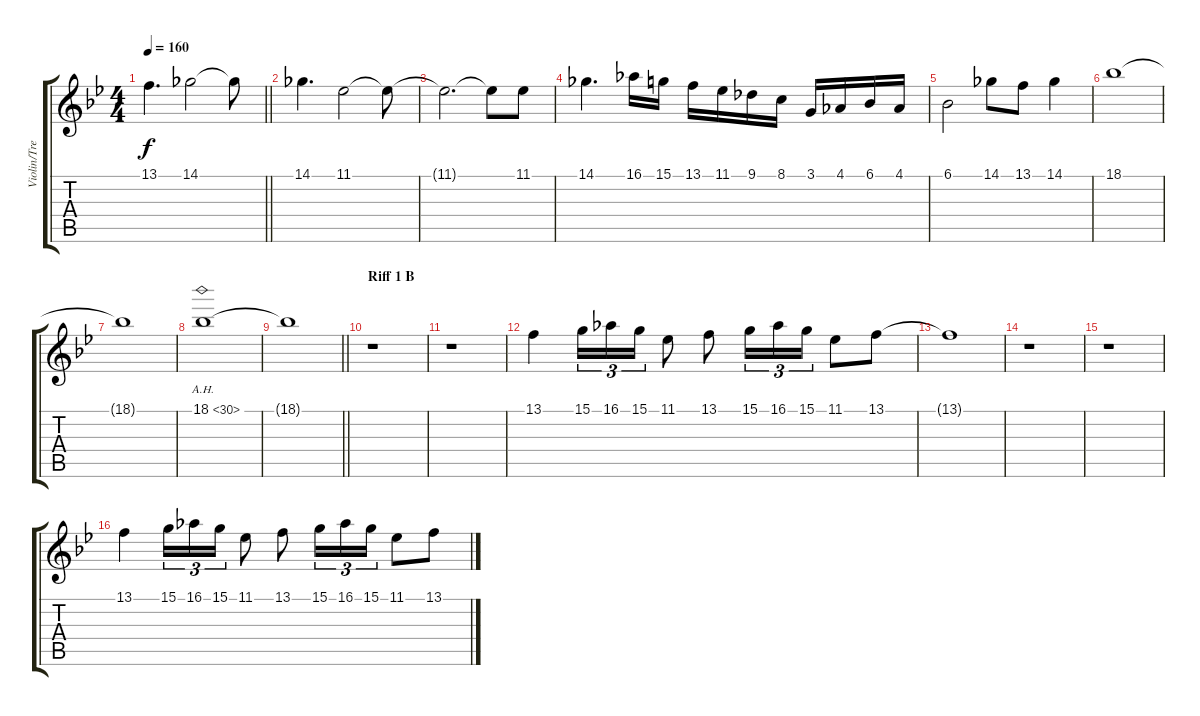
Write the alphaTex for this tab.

\track ("Violin/Tremolo Strings" "Violin/Tre") {instrument violin}
\staff {score tabs}
\tuning (E4 B3 G3 D3 A2 E2) {hide}
\ts (4 4)
\tempo 160
\clef g2
\barLineRight lightlight
\ks bb
13.1.4{d dy f} 14.1.2 14.1{t}.8 |
14.1.4{d} 11.1.2 11.1{t}.8 |
11.1{t}.2{d} 11.1{t}.8 11.1.8 |
14.1.4{d} 16.1.16 15.1.16 13.1.16 11.1.16 9.1.16 8.1.16 3.1.16 4.1.16 6.1.16 4.1.16 |
6.1.2 14.1.8 13.1.8 14.1.4 |
18.1.1 |
18.1{t}.1 |
18.1{ah 12}.1 |
\barLineRight lightlight
18.1{t}.1{volume 0} |
\section ("" "Riff 1 B")
r.1 |
r.1 |
13.1.4{volume 11} 15.1.16{tu (3 2)} 16.1.16{tu (3 2)} 15.1.16{tu (3 2)} 11.1.8 13.1.8 15.1.16{tu (3 2)} 16.1.16{tu (3 2)} 15.1.16{tu (3 2)} 11.1.8 13.1.8 |
13.1{t}.1 |
r.1 |
r.1 |
13.1.4 15.1.16{tu (3 2)} 16.1.16{tu (3 2)} 15.1.16{tu (3 2)} 11.1.8 13.1.8 15.1.16{tu (3 2)} 16.1.16{tu (3 2)} 15.1.16{tu (3 2)} 11.1.8 13.1.8
